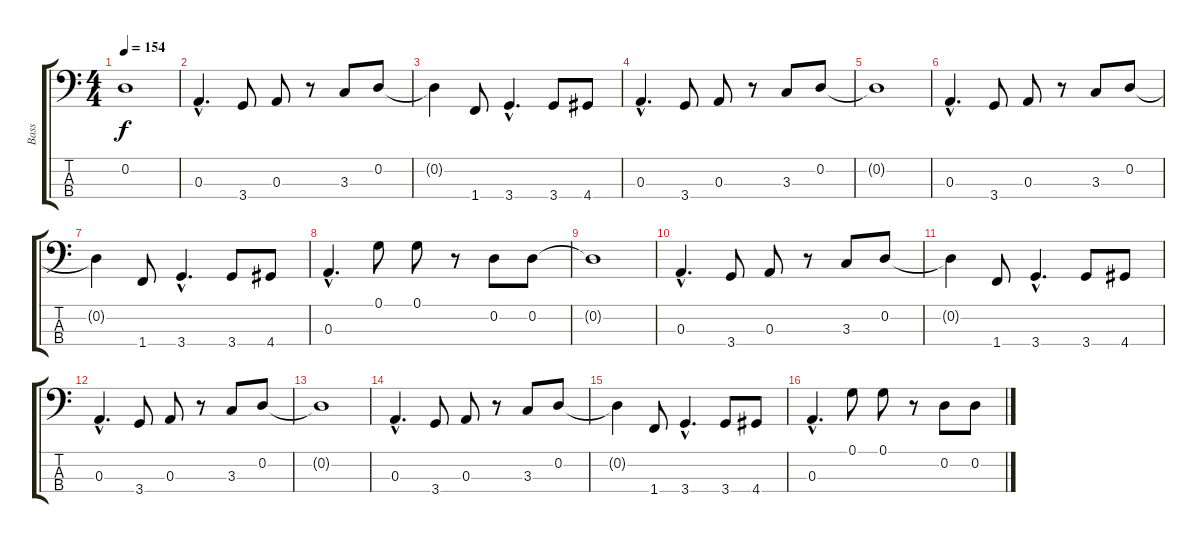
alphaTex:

\track ("Bass" "Bass") {instrument electricbassfinger}
\staff {score tabs}
\tuning (G2 D2 A1 E1) {hide}
\ts (4 4)
\tempo 154
\clef f4
\ks c
0.2{t}.1{dy f} |
0.3{hac}.4{d} 3.4.8 0.3.8 r.8 3.3.8 0.2.8 |
0.2{t}.4 1.4.8 3.4{hac}.4{d} 3.4.8 4.4.8 |
0.3{hac}.4{d} 3.4.8 0.3.8 r.8 3.3.8 0.2.8 |
0.2{t}.1 |
0.3{hac}.4{d} 3.4.8 0.3.8 r.8 3.3.8 0.2.8 |
0.2{t}.4 1.4.8 3.4{hac}.4{d} 3.4.8 4.4.8 |
0.3{hac}.4{d} 0.1.8 0.1.8 r.8 0.2.8 0.2.8 |
0.2{t}.1 |
0.3{hac}.4{d} 3.4.8 0.3.8 r.8 3.3.8 0.2.8 |
0.2{t}.4 1.4.8 3.4{hac}.4{d} 3.4.8 4.4.8 |
0.3{hac}.4{d} 3.4.8 0.3.8 r.8 3.3.8 0.2.8 |
0.2{t}.1 |
0.3{hac}.4{d} 3.4.8 0.3.8 r.8 3.3.8 0.2.8 |
0.2{t}.4 1.4.8 3.4{hac}.4{d} 3.4.8 4.4.8 |
0.3{hac}.4{d} 0.1.8 0.1.8 r.8 0.2.8 0.2.8
